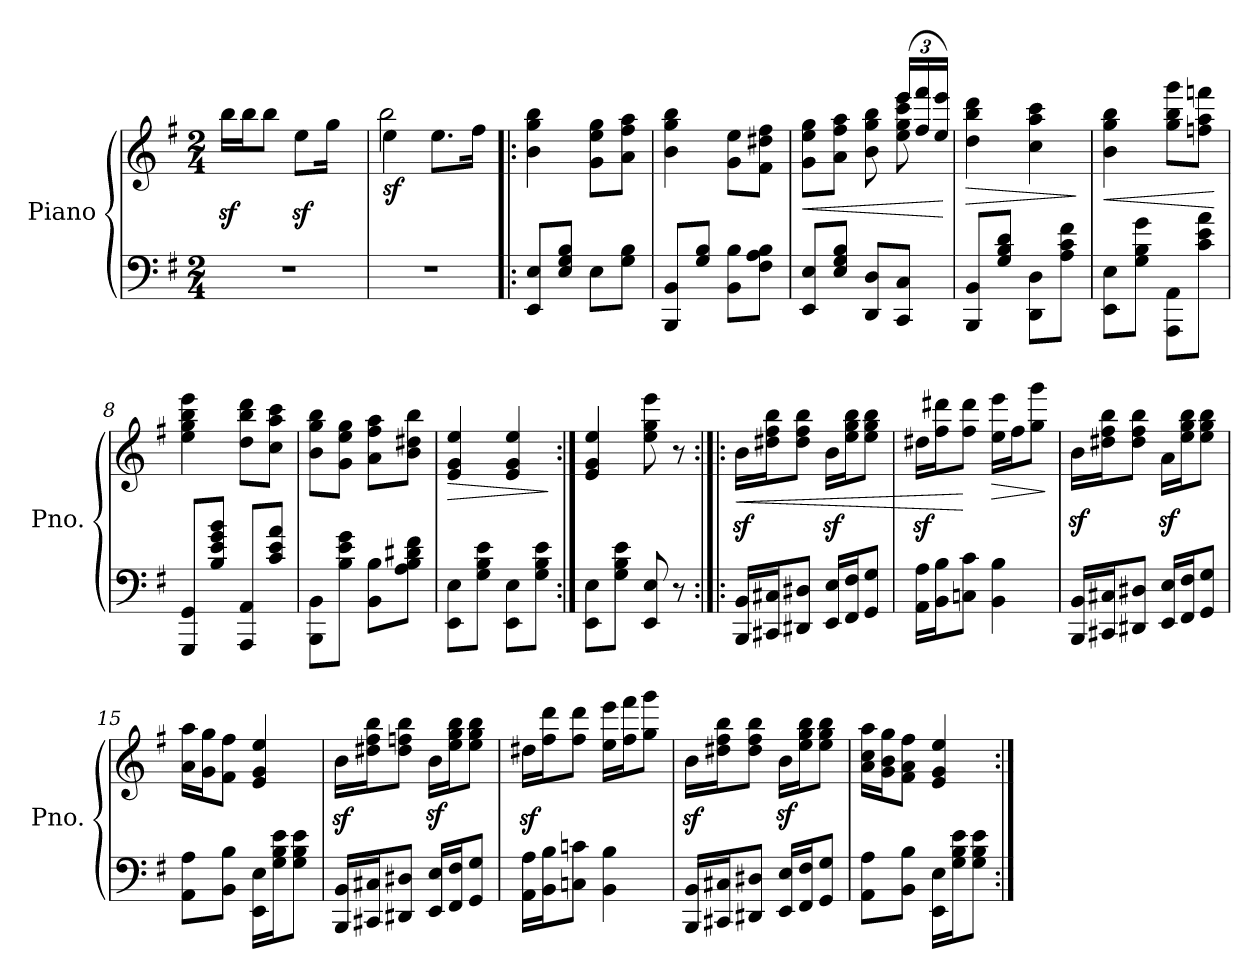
**kern	**kern	**dynam
*part1	*part1	*part1
*staff2	*staff1	*staff1/2
*I"Piano	*	*
*I'Pno.	*	*
*clefF4	*clefG2	*
*k[f#]	*k[f#]	*
*M2/4	*M2/4	*
=1	=1	=1
2r	16bbz<\LL	.
.	16bb\J	.
.	8bb\J	.
.	8eez<\L	.
.	16gg\Jk	.
.	16ryy	.
=2	=2	=2
*	*^	*
!	!	!	!LO:DY:b
2r	4ee\	2bb\	sf
.	8.ee\L	.	.
.	16ff#\Jk	.	.
*	*v	*v	*
=3!|:	=3!|:	=3!|:
8EE/ 8E/L	4b\ 4gg\ 4bb\	.
8E/ 8G/ 8B/J	.	.
8E\L	8g\ 8ee\ 8gg\L	.
8G\ 8B\J	8a\ 8ff#\ 8aa\J	.
=4	=4	=4
8BBB/ 8BB/L	4b\ 4gg\ 4bb\	.
8G/ 8B/J	.	.
8BB\ 8B\L	8g\ 8ee\L	.
8F#\ 8A\ 8B\J	8f#\ 8dd#X\ 8ff#\J	.
=5	=5	=5
!	!	!LO:HP:b
*	*^	*
8EE/ 8E/L	8g\ 8ee\ 8gg\L	4.ryy	<
8E/ 8G/ 8B/J	8a\ 8ff#\ 8aa\J	.	.
8DD/ 8D/L	8b\ 8gg\ 8bb\	.	.
*	*Xbrackettup	*	*
8CC/ 8C/J	(>24eee/LL	8ee\ 8gg\ 8ccc\ 8eee\	.
.	24ff#/ 24fff#/	.	.
.	24ee/ 24eee/JJ)	.	.
*	*v	*v	*
.	.	[
=6	=6	=6
!	!	!LO:HP:b
8BBB/ 8BB/L	4dd\ 4bb\ 4ddd\	>
8G/ 8B/ 8d/J	.	.
8DD\ 8D\L	4cc\ 4aa\ 4ccc\	.
8A\ 8c\ 8f#\J	.	.
.	.	]
=7	=7	=7
!	!	!LO:HP:b
8EE\ 8E\L	4b\ 4gg\ 4bb\	<
8G\ 8B\ 8g\J	.	.
8AAA\ 8AA\L	8gg\ 8bb\ 8ggg\L	.
8c\ 8e\ 8a\J	8ffn\ 8aa\ 8fffn\J	.
.	.	[
!!LO:LB:g=z
=8	=8	=8
8GGG/ 8GG/L	4ee\ 4gg\ 4bb\ 4eee\	.
8B/ 8e/ 8g/ 8b/J	.	.
8AAA/ 8AA/L	8dd\ 8bb\ 8ddd\L	.
8c/ 8e/ 8a/J	8cc\ 8aa\ 8ccc\J	.
=9	=9	=9
8BBB\ 8BB\L	8b\ 8gg\ 8bb\L	.
8B\ 8e\ 8g\J	8g\ 8ee\ 8gg\J	.
8BB\ 8B\L	8a\ 8ff#\ 8aa\L	.
8A\ 8B\ 8d#X\ 8f#\J	8b\ 8dd#X\ 8bb\J	.
=10	=10	=10
!	!	!LO:HP:b
8EE\ 8E\L	4e/ 4g/ 4ee/	>
8G\ 8B\ 8e\J	.	.
8EE\ 8E\L	4e/ 4g/ 4ee/	.
8G\ 8B\ 8e\J	.	.
.	.	]
=11:|!	=11:|!	=11:|!
8EE\ 8E\L	4e/ 4g/ 4ee/	.
8G\ 8B\ 8e\J	.	.
8EE/ 8E/	8ee\ 8gg\ 8eee\	.
8r	8r	.
=12:|!|:	=12:|!|:	=12:|!|:
!	!	!LO:HP:b
16BBB/ 16BB/LL	16bz<\LL	<
16CC#X/ 16C#X/J	16dd#X\ 16ff#\ 16bb\J	.
8DD#X/ 8D#X/J	8dd#\ 8ff#\ 8bb\J	.
16EE/ 16E/LL	16bz<\LL	.
16FF#/ 16F#/J	16ee\ 16gg\ 16bb\J	.
8GG/ 8G/J	8ee\ 8gg\ 8bb\J	.
=13	=13	=13
16AA\ 16A\LL	16dd#Xz<\LL	.
16BB\ 16B\J	16ff#\ 16ddd#X\J	.
8Cn\ 8c\J	8ff#\ 8ddd#\J	[
!	!	!LO:HP:b
4BB\ 4B\	16ee\ 16eee\LL	>
.	16ff#\J	.
.	8gg\ 8ggg\J	.
.	.	]
!!LO:LB:g=z
=14	=14	=14
16BBB/ 16BB/LL	16bz<\LL	.
16CC#X/ 16C#X/J	16dd#X\ 16ff#\ 16bb\J	.
8DD#X/ 8D#X/J	8dd#\ 8ff#\ 8bb\J	.
16EE/ 16E/LL	16az<\LL	.
16FF#/ 16F#/J	16ee\ 16gg\ 16bb\J	.
8GG/ 8G/J	8ee\ 8gg\ 8bb\J	.
=15	=15	=15
8AA\ 8A\L	16a\ 16aa\LL	.
.	16g\ 16gg\J	.
8BB\ 8B\J	8f#\ 8ff#\J	.
16EE\ 16E\LL	4e/ 4g/ 4ee/	.
16G\ 16B\ 16e\J	.	.
8G\ 8B\ 8e\J	.	.
=16	=16	=16
16BBB/ 16BB/LL	16bz<\LL	.
16CC#X/ 16C#X/J	16dd#X\ 16ff#\ 16bb\J	.
8DD#X/ 8D#X/J	8dd#\ 8ffn\ 8bb\J	.
16EE/ 16E/LL	16bz<\LL	.
16FF#/ 16F#/J	16ee\ 16gg\ 16bb\J	.
8GG/ 8G/J	8ee\ 8gg\ 8bb\J	.
=17	=17	=17
16AA\ 16A\LL	16dd#Xz<\LL	.
16BB\ 16B\J	16ff#\ 16ddd\J	.
8Cn\ 8cn\J	8ff#\ 8ddd\J	.
4BB\ 4B\	16ee\ 16eee\LL	.
.	16ff#\ 16fff#\J	.
.	8gg\ 8ggg\J	.
=18	=18	=18
16BBB/ 16BB/LL	16bz<\LL	.
16CC#X/ 16C#X/J	16dd#X\ 16ff#\ 16bb\J	.
8DD#X/ 8D#X/J	8dd#\ 8ff#\ 8bb\J	.
16EE/ 16E/LL	16bz<\LL	.
16FF#/ 16F#/J	16ee\ 16gg\ 16bb\J	.
8GG/ 8G/J	8ee\ 8gg\ 8bb\J	.
!!LO:LB:g=z
=19	=19	=19
8AA\ 8A\L	16a\ 16cc\ 16aa\LL	.
.	16g\ 16b\ 16gg\J	.
8BB\ 8B\J	8f#\ 8a\ 8ff#\J	.
16EE\ 16E\LL	4e/ 4g/ 4ee/	.
16G\ 16B\ 16e\J	.	.
8G\ 8B\ 8e\J	.	.
=:|!	=:|!	=:|!
*-	*-	*-
